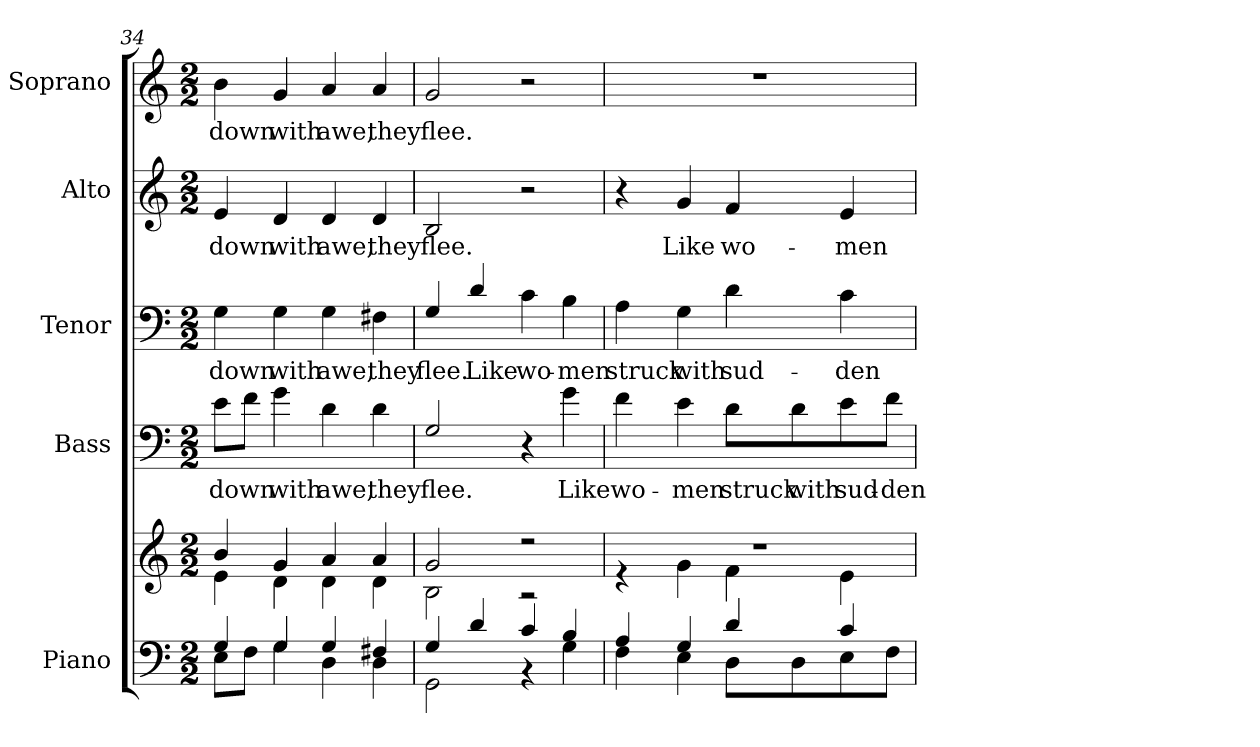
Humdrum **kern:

**kern	**kern	**kern	**text	**kern	**text	**kern	**text	**kern	**text
*part5	*part5	*part4	*part4	*part3	*part3	*part2	*part2	*part1	*part1
*staff6	*staff5	*staff4	*staff4	*staff3	*staff3	*staff2	*staff2	*staff1	*staff1
*I"Piano	*	*I"Bass	*	*I"Tenor	*	*I"Alto	*	*I"Soprano	*
*I'Pno.	*	*	*	*	*	*	*	*	*
*clefF4	*clefG2	*clefF4	*	*clefF4	*	*clefG2	*	*clefG2	*
*	*	*ITrd7c12	*	*	*	*	*	*	*
*k[]	*k[]	*k[]	*	*k[]	*	*k[]	*	*k[]	*
*C:	*C:	*C:	*	*C:	*	*C:	*	*C:	*
*M2/2	*M2/2	*M2/2	*	*M2/2	*	*M2/2	*	*M2/2	*
=34	=34	=34	=34	=34	=34	=34	=34	=34	=34
*^	*^	*	*	*	*	*	*	*	*
!	!	!	!	!	!LO:LY:b:color=#000000	!	!	!	!	!	!
!	!	!	!	!	!	!	!LO:LY:b:color=#000000	!	!	!	!
!	!	!	!	!	!	!	!	!	!LO:LY:b:color=#000000	!	!
!	!	!	!	!	!	!	!	!	!	!	!LO:LY:b:color=#000000
4Gi/	8Ei\L	4bi/	4ei\	8Ei\L	down	4Gi\	down	4ei/	down	4bi\	down
.	8Fi\J	.	.	8Fi\J	.	.	.	.	.	.	.
!	!	!	!	!	!LO:LY:b:color=#000000	!	!	!	!	!	!
!	!	!	!	!	!	!	!LO:LY:b:color=#000000	!	!	!	!
!	!	!	!	!	!	!	!	!	!LO:LY:b:color=#000000	!	!
!	!	!	!	!	!	!	!	!	!	!	!LO:LY:b:color=#000000
4Gi/	4Gi\	4gi/	4di\	4Gi\	with	4Gi\	with	4di/	with	4gi/	with
!	!	!	!	!	!LO:LY:b:color=#000000	!	!	!	!	!	!
!	!	!	!	!	!	!	!LO:LY:b:color=#000000	!	!	!	!
!	!	!	!	!	!	!	!	!	!LO:LY:b:color=#000000	!	!
!	!	!	!	!	!	!	!	!	!	!	!LO:LY:b:color=#000000
4Gi/	4Di\	4ai/	4di\	4Di\	awe,	4Gi\	awe,	4di/	awe,	4ai/	awe,
!	!	!	!	!	!LO:LY:b:color=#000000	!	!	!	!	!	!
!	!	!	!	!	!	!	!LO:LY:b:color=#000000	!	!	!	!
!	!	!	!	!	!	!	!	!	!LO:LY:b:color=#000000	!	!
!	!	!	!	!	!	!	!	!	!	!	!LO:LY:b:color=#000000
4F#Xi/	4Di\	4ai/	4di\	4Di\	they	4F#Xi\	they	4di/	they	4ai/	they
=35	=35	=35	=35	=35	=35	=35	=35	=35	=35	=35	=35
!	!	!	!	!	!LO:LY:b:color=#000000	!	!	!	!	!	!
!	!	!	!	!	!	!	!LO:LY:b:color=#000000	!	!	!	!
!	!	!	!	!	!	!	!	!	!LO:LY:b:color=#000000	!	!
!	!	!	!	!	!	!	!	!	!	!	!LO:LY:b:color=#000000
4Gi/	2GGi\	2gi/	2Bi\	2GGi/	flee.	4Gi/	flee.	2Bi/	flee.	2gi/	flee.
!	!	!	!	!	!	!	!LO:LY:b:color=#000000	!	!	!	!
4di/	.	.	.	.	.	4di/	Like	.	.	.	.
!	!	!	!	!	!	!	!LO:LY:b:color=#000000	!	!	!	!
4ci/	4r	2r	2r	4r	.	4ci\	wo-	2r	.	2r	.
!	!	!	!	!	!LO:LY:b:color=#000000	!	!	!	!	!	!
!	!	!	!	!	!	!	!LO:LY:b:color=#000000	!	!	!	!
4Bi/	4Gi\	.	.	4Gi\	Like	4Bi\	-men	.	.	.	.
=36	=36	=36	=36	=36	=36	=36	=36	=36	=36	=36	=36
!	!	!	!	!	!LO:LY:b:color=#000000	!	!	!	!	!	!
!	!	!	!	!	!	!	!LO:LY:b:color=#000000	!	!	!	!
4Ai/	4Fi\	1r	4r	4Fi\	wo-	4Ai\	struck	4r	.	1r	.
!	!	!	!	!	!LO:LY:b:color=#000000	!	!	!	!	!	!
!	!	!	!	!	!	!	!LO:LY:b:color=#000000	!	!	!	!
!	!	!	!	!	!	!	!	!	!LO:LY:b:color=#000000	!	!
4Gi/	4Ei\	.	4gi\	4Ei\	-men	4Gi\	with	4gi/	Like	.	.
!	!	!	!	!	!LO:LY:b:color=#000000	!	!	!	!	!	!
!	!	!	!	!	!	!	!LO:LY:b:color=#000000	!	!	!	!
!	!	!	!	!	!	!	!	!	!LO:LY:b:color=#000000	!	!
4di/	8Di\L	.	4fi\	8Di\L	struck	4di\	sud-	4fi/	wo-	.	.
!	!	!	!	!	!LO:LY:b:color=#000000	!	!	!	!	!	!
.	8Di\	.	.	8Di\	with	.	.	.	.	.	.
!	!	!	!	!	!LO:LY:b:color=#000000	!	!	!	!	!	!
!	!	!	!	!	!	!	!LO:LY:b:color=#000000	!	!	!	!
!	!	!	!	!	!	!	!	!	!LO:LY:b:color=#000000	!	!
4ci/	8Ei\	.	4ei\	8Ei\	sud-	4ci\	-den	4ei/	-men	.	.
!	!	!	!	!	!LO:LY:b:color=#000000	!	!	!	!	!	!
.	8Fi\J	.	.	8Fi\J	-den	.	.	.	.	.	.
*v	*v	*	*	*	*	*	*	*	*	*	*
*	*v	*v	*	*	*	*	*	*	*	*
=	=	=	=	=	=	=	=	=	=
*-	*-	*-	*-	*-	*-	*-	*-	*-	*-
